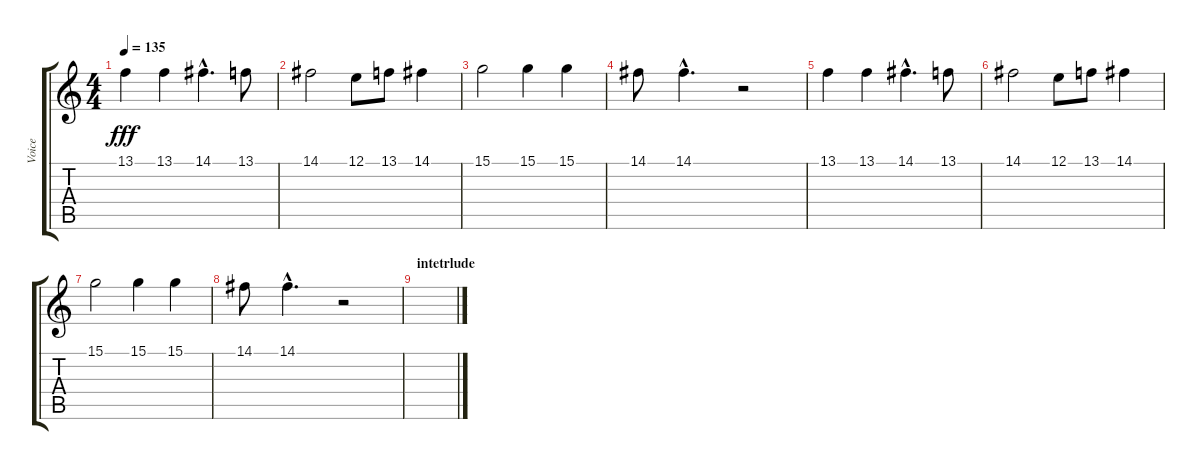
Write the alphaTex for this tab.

\track ("Voice" "Voice") {instrument choiraahs}
\staff {score tabs}
\tuning (E4 B3 G3 D3 A2 E2) {hide}
\ts (4 4)
\tempo 135
\clef g2
\ks c
13.1.4{dy fff} 13.1.4 14.1{hac}.4{d} 13.1.8 |
14.1.2 12.1.8 13.1.8 14.1.4 |
15.1.2 15.1.4 15.1.4 |
14.1.8 14.1{hac}.4{d} r.2 |
13.1.4 13.1.4 14.1{hac}.4{d} 13.1.8 |
14.1.2 12.1.8 13.1.8 14.1.4 |
15.1.2 15.1.4 15.1.4 |
14.1.8 14.1{hac}.4{d} r.2 |
\section ("" "intetrlude")
